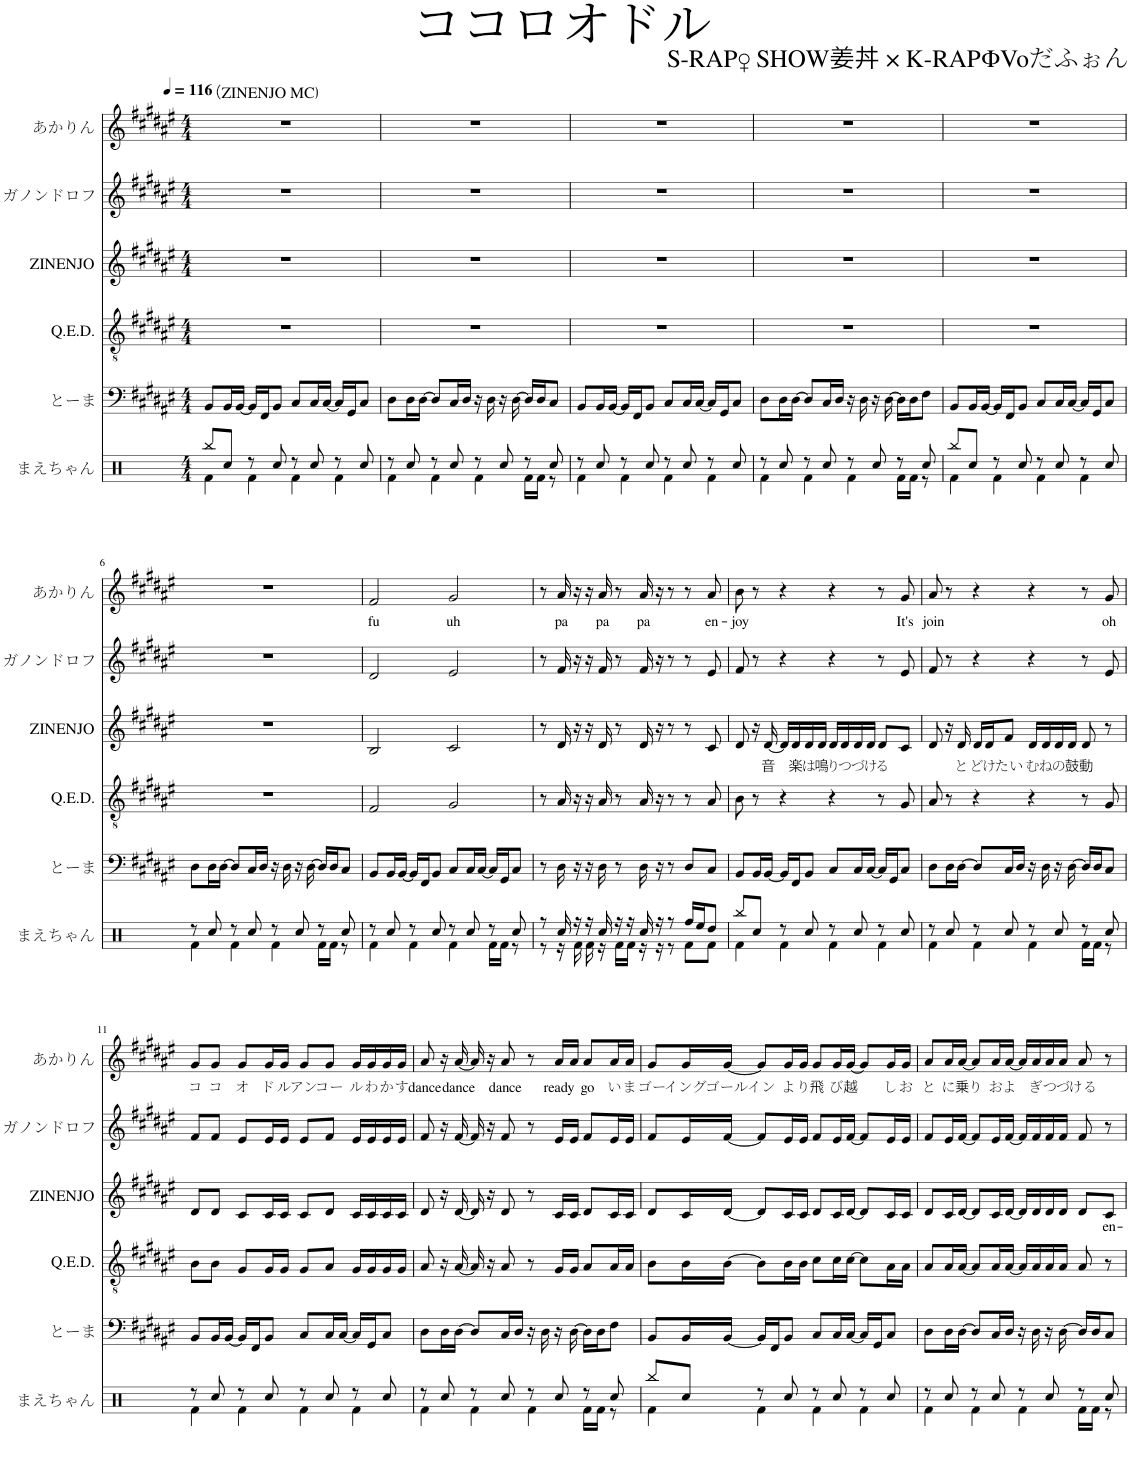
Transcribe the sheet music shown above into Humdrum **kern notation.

**kern	**kern	**kern	**kern	**text	**kern	**kern	**text	**harte
*part6	*part5	*part4	*part3	*part3	*part2	*part1	*part1	*part1
*staff6	*staff5	*staff4	*staff3	*staff3	*staff2	*staff1	*staff1	*
*I"まえちゃん	*I"とーま	*I"Q.E.D.	*I"ZINENJO	*	*I"ガノンドロフ	*I"あかりん	*	*
*	*	*I'Q.E.D.	*I'ZINENJO	*	*	*	*	*
*clefX	*clefF4	*clefGv2	*clefG2	*	*clefG2	*clefG2	*	*
*k[]	*k[f#c#g#d#a#e#]	*k[f#c#g#d#a#e#]	*k[f#c#g#d#a#e#]	*	*k[f#c#g#d#a#e#]	*k[f#c#g#d#a#e#]	*	*
*M4/4	*M4/4	*M4/4	*M4/4	*	*M4/4	*M4/4	*	*
*MM116	*MM116	*MM116	*MM116	*	*MM116	*MM116	*	*
=1	=1	=1	=1	=1	=1	=1	=1	=1
*^	*	*	*	*	*	*	*	*
!	!	!	!	!	!	!	!	!	!LO:H:kt=（ZINENJO MC
8Rbb/L	4Rf\	8BB/L	1r	1r	.	1r	1r	.	N
8Rcc/J	.	16BB/L	.	.	.	.	.	.	.
.	.	[16BB/JJ	.	.	.	.	.	.	.
8r	4Rf\	16BB/LL]	.	.	.	.	.	.	.
.	.	16FF#/J	.	.	.	.	.	.	.
8Rcc/	.	8BB/J	.	.	.	.	.	.	.
8r	4Rf\	8C#/L	.	.	.	.	.	.	.
8Rcc/	.	16C#/L	.	.	.	.	.	.	.
.	.	[16C#/JJ	.	.	.	.	.	.	.
8r	4Rf\	16C#/LL]	.	.	.	.	.	.	.
.	.	16GG#/J	.	.	.	.	.	.	.
8Rcc/	.	8C#/J	.	.	.	.	.	.	.
=2	=2	=2	=2	=2	=2	=2	=2	=2	=2
8r	4Rf\	8D#\L	1r	1r	.	1r	1r	.	.
8Rcc/	.	16D#\L	.	.	.	.	.	.	.
.	.	[16D#\JJ	.	.	.	.	.	.	.
8r	4Rf\	8D#/L]	.	.	.	.	.	.	.
8Rcc/	.	16C#/L	.	.	.	.	.	.	.
.	.	16D#/JJ	.	.	.	.	.	.	.
8r	4Rf\	16r	.	.	.	.	.	.	.
.	.	16D#\	.	.	.	.	.	.	.
8Rcc/	.	16r	.	.	.	.	.	.	.
.	.	[16D#\	.	.	.	.	.	.	.
8r	16Rf\LL	16D#/LL]	.	.	.	.	.	.	.
.	16Rf\JJ	16D#/J	.	.	.	.	.	.	.
8Rcc/	8r	8C#/J	.	.	.	.	.	.	.
=3	=3	=3	=3	=3	=3	=3	=3	=3	=3
8r	4Rf\	8BB/L	1r	1r	.	1r	1r	.	.
8Rcc/	.	16BB/L	.	.	.	.	.	.	.
.	.	[16BB/JJ	.	.	.	.	.	.	.
8r	4Rf\	16BB/LL]	.	.	.	.	.	.	.
.	.	16FF#/J	.	.	.	.	.	.	.
8Rcc/	.	8BB/J	.	.	.	.	.	.	.
8r	4Rf\	8C#/L	.	.	.	.	.	.	.
8Rcc/	.	16C#/L	.	.	.	.	.	.	.
.	.	[16C#/JJ	.	.	.	.	.	.	.
8r	4Rf\	16C#/LL]	.	.	.	.	.	.	.
.	.	16GG#/J	.	.	.	.	.	.	.
8Rcc/	.	8C#/J	.	.	.	.	.	.	.
=4	=4	=4	=4	=4	=4	=4	=4	=4	=4
8r	4Rf\	8D#\L	1r	1r	.	1r	1r	.	.
8Rcc/	.	16D#\L	.	.	.	.	.	.	.
.	.	[16D#\JJ	.	.	.	.	.	.	.
8r	4Rf\	8D#/L]	.	.	.	.	.	.	.
8Rcc/	.	16C#/L	.	.	.	.	.	.	.
.	.	16D#/JJ	.	.	.	.	.	.	.
8r	4Rf\	16r	.	.	.	.	.	.	.
.	.	16D#\	.	.	.	.	.	.	.
8Rcc/	.	16r	.	.	.	.	.	.	.
.	.	[16D#\	.	.	.	.	.	.	.
8r	16Rf\LL	16D#\LL]	.	.	.	.	.	.	.
.	16Rf\JJ	16D#\J	.	.	.	.	.	.	.
8Rcc/	8r	8F#\J	.	.	.	.	.	.	.
=5	=5	=5	=5	=5	=5	=5	=5	=5	=5
8Rbb/L	4Rf\	8BB/L	1r	1r	.	1r	1r	.	.
8Rcc/J	.	16BB/L	.	.	.	.	.	.	.
.	.	[16BB/JJ	.	.	.	.	.	.	.
8r	4Rf\	16BB/LL]	.	.	.	.	.	.	.
.	.	16FF#/J	.	.	.	.	.	.	.
8Rcc/	.	8BB/J	.	.	.	.	.	.	.
8r	4Rf\	8C#/L	.	.	.	.	.	.	.
8Rcc/	.	16C#/L	.	.	.	.	.	.	.
.	.	[16C#/JJ	.	.	.	.	.	.	.
8r	4Rf\	16C#/LL]	.	.	.	.	.	.	.
.	.	16GG#/J	.	.	.	.	.	.	.
8Rcc/	.	8C#/J	.	.	.	.	.	.	.
!!LO:LB:g=z
=6	=6	=6	=6	=6	=6	=6	=6	=6	=6
8r	4Rf\	8D#\L	1r	1r	.	1r	1r	.	.
8Rcc/	.	16D#\L	.	.	.	.	.	.	.
.	.	[16D#\JJ	.	.	.	.	.	.	.
8r	4Rf\	8D#/L]	.	.	.	.	.	.	.
8Rcc/	.	16C#/L	.	.	.	.	.	.	.
.	.	16D#/JJ	.	.	.	.	.	.	.
8r	4Rf\	16r	.	.	.	.	.	.	.
.	.	16D#\	.	.	.	.	.	.	.
8Rcc/	.	16r	.	.	.	.	.	.	.
.	.	[16D#\	.	.	.	.	.	.	.
8r	16Rf\LL	16D#/LL]	.	.	.	.	.	.	.
.	16Rf\JJ	16D#/J	.	.	.	.	.	.	.
8Rcc/	8r	8C#/J	.	.	.	.	.	.	.
=7	=7	=7	=7	=7	=7	=7	=7	=7	=7
!	!	!	!	!	!	!	!	!LO:LY:b	!
8r	4Rf\	8BB/L	2F#/	2B/	.	2d#/	2f#/	fu	.
8Rcc/	.	16BB/L	.	.	.	.	.	.	.
.	.	[16BB/JJ	.	.	.	.	.	.	.
8r	4Rf\	16BB/LL]	.	.	.	.	.	.	.
.	.	16FF#/J	.	.	.	.	.	.	.
8Rcc/	.	8BB/J	.	.	.	.	.	.	.
!	!	!	!	!	!	!	!	!LO:LY:b	!
8r	4Rf\	8C#/L	2G#/	2c#/	.	2e#/	2g#/	uh	.
8Rcc/	.	16C#/L	.	.	.	.	.	.	.
.	.	[16C#/JJ	.	.	.	.	.	.	.
8r	16Rf\LL	16C#/LL]	.	.	.	.	.	.	.
.	16Rf\JJ	16GG#/J	.	.	.	.	.	.	.
8Rcc/	8r	8C#/J	.	.	.	.	.	.	.
=8	=8	=8	=8	=8	=8	=8	=8	=8	=8
8r	8r	8r	8r	8r	.	8r	8r	.	.
!	!	!	!	!	!	!	!	!LO:LY:b	!
16Rcc/	16r	16D#\	16A#/	16d#/	.	16f#/	16a#/	pa	.
16r	16Rf\	16r	16r	16r	.	16r	16r	.	.
16r	16Rf\	16r	16r	16r	.	16r	16r	.	.
!	!	!	!	!	!	!	!	!LO:LY:b	!
16Rcc/	16r	16D#\	16A#/	16d#/	.	16f#/	16a#/	pa	.
16r	16Rf\LL	8r	8r	8r	.	8r	8r	.	.
16r	16Rf\JJ	.	.	.	.	.	.	.	.
!	!	!	!	!	!	!	!	!LO:LY:b	!
16Rcc/	16r	16D#\	16A#/	16d#/	.	16f#/	16a#/	pa	.
16r	16r	16r	16r	16r	.	16r	16r	.	.
8r	8r	8r	8r	8r	.	8r	8r	.	.
16Rff/LL	8Rf\L	8D#/L	8r	8r	.	8r	8r	.	.
16Ree/J	.	.	.	.	.	.	.	.	.
!	!	!	!	!	!	!	!	!LO:LY:b	!
8Rdd/J	8Rf\J	8C#/J	8A#/	8c#/	.	8e#/	8a#/	en-	.
=9	=9	=9	=9	=9	=9	=9	=9	=9	=9
!	!	!	!	!	!	!	!	!LO:LY:b	!
8Rbb/L	4Rf\	8BB/L	8B\	8d#/	.	8f#/	8b\	-joy	.
8Rcc/J	.	16BB/L	8r	16r	.	8r	8r	.	.
!	!	!	!	!	!LO:LY:b	!	!	!	!
.	.	[16BB/JJ	.	[16d#/	音	.	.	.	.
8r	4Rf\	16BB/LL]	4r	16d#/LL]	.	4r	4r	.	.
!	!	!	!	!	!LO:LY:b	!	!	!	!
.	.	16FF#/J	.	16d#/	楽	.	.	.	.
!	!	!	!	!	!LO:LY:b	!	!	!	!
8Rcc/	.	8BB/J	.	16d#/	は	.	.	.	.
!	!	!	!	!	!LO:LY:b	!	!	!	!
.	.	.	.	16d#/JJ	鳴	.	.	.	.
!	!	!	!	!	!LO:LY:b	!	!	!	!
8r	4Rf\	8C#/L	4r	16d#/LL	り	4r	4r	.	.
!	!	!	!	!	!LO:LY:b	!	!	!	!
.	.	.	.	16d#/	つ	.	.	.	.
!	!	!	!	!	!LO:LY:b	!	!	!	!
8Rcc/	.	16C#/L	.	16d#/	づ	.	.	.	.
!	!	!	!	!	!LO:LY:b	!	!	!	!
.	.	[16C#/JJ	.	16d#/JJ	け	.	.	.	.
!	!	!	!	!	!LO:LY:b	!	!	!	!
8r	4Rf\	16C#/LL]	8r	8d#/L	る	8r	8r	.	.
.	.	16GG#/J	.	.	.	.	.	.	.
!	!	!	!	!	!	!	!	!LO:LY:b	!
8Rcc/	.	8C#/J	8G#/	8c#/J	.	8e#/	8g#/	It's	.
=10	=10	=10	=10	=10	=10	=10	=10	=10	=10
!	!	!	!	!	!	!	!	!LO:LY:b	!
8r	4Rf\	8D#\L	8A#/	8d#/	.	8f#/	8a#/	join	.
8Rcc/	.	16D#\L	8r	16r	.	8r	8r	.	.
!	!	!	!	!	!LO:LY:b	!	!	!	!
.	.	[16D#\JJ	.	16d#/	と	.	.	.	.
!	!	!	!	!	!LO:LY:b	!	!	!	!
8r	4Rf\	8D#/L]	4r	16d#/LL	ど	4r	4r	.	.
!	!	!	!	!	!LO:LY:b	!	!	!	!
.	.	.	.	16d#/J	け	.	.	.	.
!	!	!	!	!	!LO:LY:b	!	!	!	!
8Rcc/	.	16C#/L	.	8f#/J	たい	.	.	.	.
.	.	16D#/JJ	.	.	.	.	.	.	.
!	!	!	!	!	!LO:LY:b	!	!	!	!
8r	4Rf\	16r	4r	16d#/LL	む	4r	4r	.	.
!	!	!	!	!	!LO:LY:b	!	!	!	!
.	.	16D#\	.	16d#/	ね	.	.	.	.
!	!	!	!	!	!LO:LY:b	!	!	!	!
8Rcc/	.	16r	.	16d#/	の	.	.	.	.
!	!	!	!	!	!LO:LY:b	!	!	!	!
.	.	[16D#\	.	16d#/JJ	鼓	.	.	.	.
!	!	!	!	!	!LO:LY:b	!	!	!	!
8r	16Rf\LL	16D#/LL]	8r	8d#/	動	8r	8r	.	.
.	16Rf\JJ	16D#/J	.	.	.	.	.	.	.
!	!	!	!	!	!	!	!	!LO:LY:b	!
8Rcc/	8r	8C#/J	8G#/	8r	.	8e#/	8g#/	oh	.
!!LO:LB:g=z
=11	=11	=11	=11	=11	=11	=11	=11	=11	=11
!	!	!	!	!	!	!	!	!LO:LY:b	!
8r	4Rf\	8BB/L	8B\L	8d#/L	.	8f#/L	8g#/L	コ	.
!	!	!	!	!	!	!	!	!LO:LY:b	!
8Rcc/	.	16BB/L	8B\J	8d#/J	.	8f#/J	8g#/J	コ	.
.	.	[16BB/JJ	.	.	.	.	.	.	.
!	!	!	!	!	!	!	!	!LO:LY:b	!
8r	4Rf\	16BB/LL]	8G#/L	8c#/L	.	8e#/L	8g#/L	オ	.
.	.	16FF#/J	.	.	.	.	.	.	.
!	!	!	!	!	!	!	!	!LO:LY:b	!
8Rcc/	.	8BB/J	16G#/L	16c#/L	.	16e#/L	16g#/L	ド	.
!	!	!	!	!	!	!	!	!LO:LY:b	!
.	.	.	16G#/JJ	16c#/JJ	.	16e#/JJ	16g#/JJ	ル	.
!	!	!	!	!	!	!	!	!LO:LY:b	!
8r	4Rf\	8C#/L	8G#/L	8c#/L	.	8e#/L	8g#/L	アン	.
!	!	!	!	!	!	!	!	!LO:LY:b	!
8Rcc/	.	16C#/L	8A#/J	8d#/J	.	8f#/J	8g#/J	コー	.
.	.	[16C#/JJ	.	.	.	.	.	.	.
!	!	!	!	!	!	!	!	!LO:LY:b	!
8r	4Rf\	16C#/LL]	16G#/LL	16c#/LL	.	16e#/LL	16g#/LL	ル	.
!	!	!	!	!	!	!	!	!LO:LY:b	!
.	.	16GG#/J	16G#/	16c#/	.	16e#/	16g#/	わ	.
!	!	!	!	!	!	!	!	!LO:LY:b	!
8Rcc/	.	8C#/J	16G#/	16c#/	.	16e#/	16g#/	か	.
!	!	!	!	!	!	!	!	!LO:LY:b	!
.	.	.	16G#/JJ	16c#/JJ	.	16e#/JJ	16g#/JJ	す	.
=12	=12	=12	=12	=12	=12	=12	=12	=12	=12
!	!	!	!	!	!	!	!	!LO:LY:b	!
8r	4Rf\	8D#\L	8A#/	8d#/	.	8f#/	8a#/	dance	.
8Rcc/	.	16D#\L	16r	16r	.	16r	16r	.	.
!	!	!	!	!	!	!	!	!LO:LY:b	!
.	.	[16D#\JJ	[16A#/	[16d#/	.	[16f#/	[16a#/	dance	.
8r	4Rf\	8D#/L]	16A#/]	16d#/]	.	16f#/]	16a#/]	.	.
.	.	.	16r	16r	.	16r	16r	.	.
!	!	!	!	!	!	!	!	!LO:LY:b	!
8Rcc/	.	16C#/L	8A#/	8d#/	.	8f#/	8a#/	dance	.
.	.	16D#/JJ	.	.	.	.	.	.	.
8r	4Rf\	16r	8r	8r	.	8r	8r	.	.
.	.	16D#\	.	.	.	.	.	.	.
!	!	!	!	!	!	!	!	!LO:LY:b	!
8Rcc/	.	16r	16G#/LL	16c#/LL	.	16e#/LL	16a#/LL	ready	.
.	.	[16D#\	16G#/JJ	16c#/JJ	.	16e#/JJ	16a#/JJ	.	.
!	!	!	!	!	!	!	!	!LO:LY:b	!
8r	16Rf\LL	16D#\LL]	8A#/L	8d#/L	.	8f#/L	8a#/L	go	.
.	16Rf\JJ	16D#\J	.	.	.	.	.	.	.
!	!	!	!	!	!	!	!	!LO:LY:b	!
8Rcc/	8r	8F#\J	16A#/L	16c#/L	.	16e#/L	16a#/L	い	.
!	!	!	!	!	!	!	!	!LO:LY:b	!
.	.	.	16A#/JJ	16c#/JJ	.	16e#/JJ	16a#/JJ	ま	.
=13	=13	=13	=13	=13	=13	=13	=13	=13	=13
!	!	!	!	!	!	!	!	!LO:LY:b	!
8Rbb/L	4Rf\	8BB/L	8B\L	8d#/L	.	8f#/L	8g#/L	ゴー	.
!	!	!	!	!	!	!	!	!LO:LY:b	!
8Rcc/J	.	16BB/L	16B\L	16c#/L	.	16e#/L	16g#/L	イング	.
!	!	!	!	!	!	!	!	!LO:LY:b	!
.	.	[16BB/JJ	[16B\JJ	[16d#/JJ	.	[16f#/JJ	[16g#/JJ	ゴール	.
!	!	!	!	!	!	!	!	!LO:LY:b	!
8r	4Rf\	16BB/LL]	8B\L]	8d#/L]	.	8f#/L]	8g#/L]	イン	.
.	.	16FF#/J	.	.	.	.	.	.	.
!	!	!	!	!	!	!	!	!LO:LY:b	!
8Rcc/	.	8BB/J	16B\L	16c#/L	.	16e#/L	16g#/L	よ	.
!	!	!	!	!	!	!	!	!LO:LY:b	!
.	.	.	16B\JJ	16c#/JJ	.	16e#/JJ	16g#/JJ	り	.
!	!	!	!	!	!	!	!	!LO:LY:b	!
8r	4Rf\	8C#/L	8c#\L	8d#/L	.	8f#/L	8g#/L	飛	.
!	!	!	!	!	!	!	!	!LO:LY:b	!
8Rcc/	.	16C#/L	16c#\L	16c#/L	.	16e#/L	16g#/L	び	.
!	!	!	!	!	!	!	!	!LO:LY:b	!
.	.	[16C#/JJ	[16c#\JJ	[16d#/JJ	.	[16f#/JJ	[16g#/JJ	越	.
8r	4Rf\	16C#/LL]	8c#\L]	8d#/L]	.	8f#/L]	8g#/L]	.	.
.	.	16GG#/J	.	.	.	.	.	.	.
!	!	!	!	!	!	!	!	!LO:LY:b	!
8Rcc/	.	8C#/J	16A#\L	16c#/L	.	16e#/L	16g#/L	し	.
!	!	!	!	!	!	!	!	!LO:LY:b	!
.	.	.	16A#\JJ	16c#/JJ	.	16e#/JJ	16g#/JJ	お	.
=14	=14	=14	=14	=14	=14	=14	=14	=14	=14
!	!	!	!	!	!	!	!	!LO:LY:b	!
8r	4Rf\	8D#\L	8A#/L	8d#/L	.	8f#/L	8a#/L	と	.
!	!	!	!	!	!	!	!	!LO:LY:b	!
8Rcc/	.	16D#\L	16A#/L	16c#/L	.	16e#/L	16a#/L	に	.
!	!	!	!	!	!	!	!	!LO:LY:b	!
.	.	[16D#\JJ	[16A#/JJ	[16d#/JJ	.	[16f#/JJ	[16a#/JJ	乗	.
!	!	!	!	!	!	!	!	!LO:LY:b	!
8r	4Rf\	8D#/L]	8A#/L]	8d#/L]	.	8f#/L]	8a#/L]	り	.
!	!	!	!	!	!	!	!	!LO:LY:b	!
8Rcc/	.	16C#/L	16A#/L	16c#/L	.	16e#/L	16a#/L	お	.
!	!	!	!	!	!	!	!	!LO:LY:b	!
.	.	16D#/JJ	[16A#/JJ	[16d#/JJ	.	[16f#/JJ	[16a#/JJ	よ	.
8r	4Rf\	16r	16A#/LL]	16d#/LL]	.	16f#/LL]	16a#/LL]	.	.
!	!	!	!	!	!	!	!	!LO:LY:b	!
.	.	16D#\	16A#/	16d#/	.	16f#/	16a#/	ぎ	.
!	!	!	!	!	!	!	!	!LO:LY:b	!
8Rcc/	.	16r	16A#/	16d#/	.	16f#/	16a#/	つ	.
!	!	!	!	!	!	!	!	!LO:LY:b	!
.	.	[16D#\	16A#/JJ	16d#/JJ	.	16f#/JJ	16a#/JJ	づ	.
!	!	!	!	!	!	!	!	!LO:LY:b	!
8r	16Rf\LL	16D#/LL]	8A#/	8d#/L	.	8f#/	8a#/	ける	.
.	16Rf\JJ	16D#/J	.	.	.	.	.	.	.
!	!	!	!	!	!LO:LY:b	!	!	!	!
8Rcc/	8r	8C#/J	8r	8c#/J	en-	8r	8r	.	.
*v	*v	*	*	*	*	*	*	*	*
=	=	=	=	=	=	=	=	=
*-	*-	*-	*-	*-	*-	*-	*-	*-
